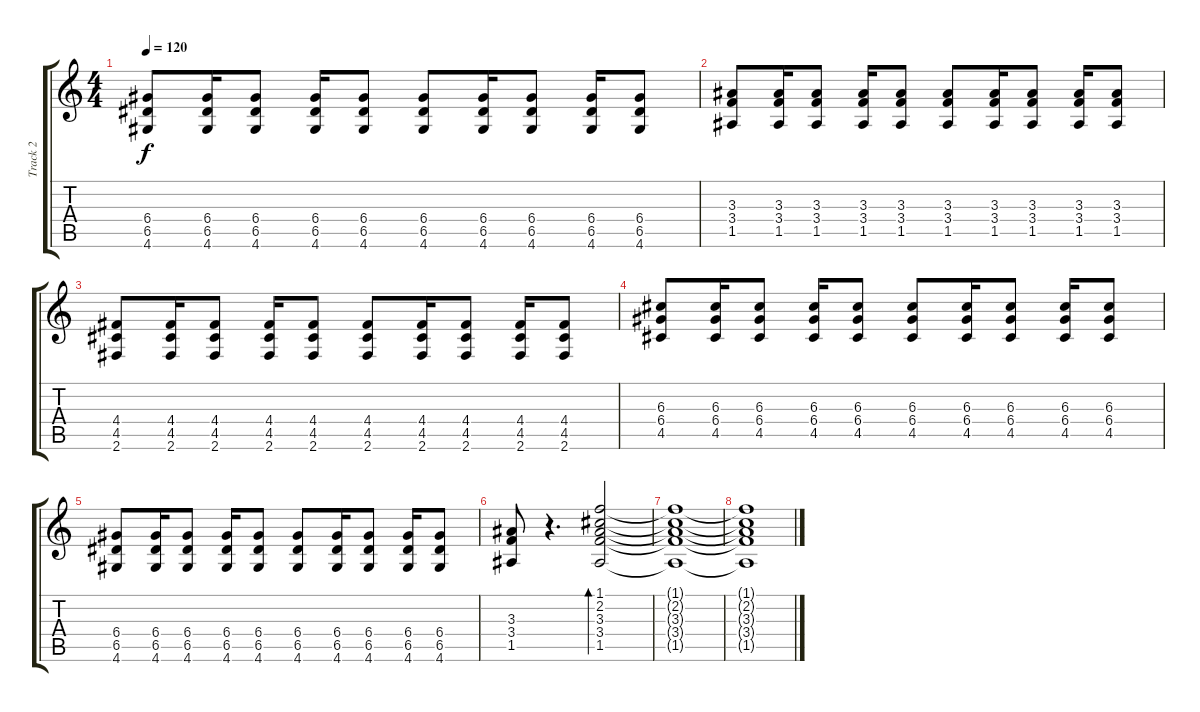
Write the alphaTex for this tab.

\track ("Track 2" "Track 2") {instrument distortionguitar}
\staff {score tabs}
\tuning (E4 B3 G3 D3 A2 E2) {hide}
\ts (4 4)
\tempo 120
\clef g2
\ks c
(6.4 6.5 4.6).8{dy f} (6.4 6.5 4.6).16 (6.4 6.5 4.6).8 (6.4 6.5 4.6).16 (6.4 6.5 4.6).8 (6.4 6.5 4.6).8 (6.4 6.5 4.6).16 (6.4 6.5 4.6).8 (6.4 6.5 4.6).16 (6.4 6.5 4.6).8 |
(3.3 3.4 1.5).8 (3.3 3.4 1.5).16 (3.3 3.4 1.5).8 (3.3 3.4 1.5).16 (3.3 3.4 1.5).8 (3.3 3.4 1.5).8 (3.3 3.4 1.5).16 (3.3 3.4 1.5).8 (3.3 3.4 1.5).16 (3.3 3.4 1.5).8 |
(4.4 4.5 2.6).8 (4.4 4.5 2.6).16 (4.4 4.5 2.6).8 (4.4 4.5 2.6).16 (4.4 4.5 2.6).8 (4.4 4.5 2.6).8 (4.4 4.5 2.6).16 (4.4 4.5 2.6).8 (4.4 4.5 2.6).16 (4.4 4.5 2.6).8 |
(6.3 6.4 4.5).8 (6.3 6.4 4.5).16 (6.3 6.4 4.5).8 (6.3 6.4 4.5).16 (6.3 6.4 4.5).8 (6.3 6.4 4.5).8 (6.3 6.4 4.5).16 (6.3 6.4 4.5).8 (6.3 6.4 4.5).16 (6.3 6.4 4.5).8 |
(6.4 6.5 4.6).8 (6.4 6.5 4.6).16 (6.4 6.5 4.6).8 (6.4 6.5 4.6).16 (6.4 6.5 4.6).8 (6.4 6.5 4.6).8 (6.4 6.5 4.6).16 (6.4 6.5 4.6).8 (6.4 6.5 4.6).16 (6.4 6.5 4.6).8 |
(3.3 3.4 1.5).8 r.4{d} (1.1 2.2 3.3 3.4 1.5).2{bd 120 volume 5} |
(1.1{t} 2.2{t} 3.3{t} 3.4{t} 1.5{t}).1 |
(1.1{t} 2.2{t} 3.3{t} 3.4{t} 1.5{t}).1
